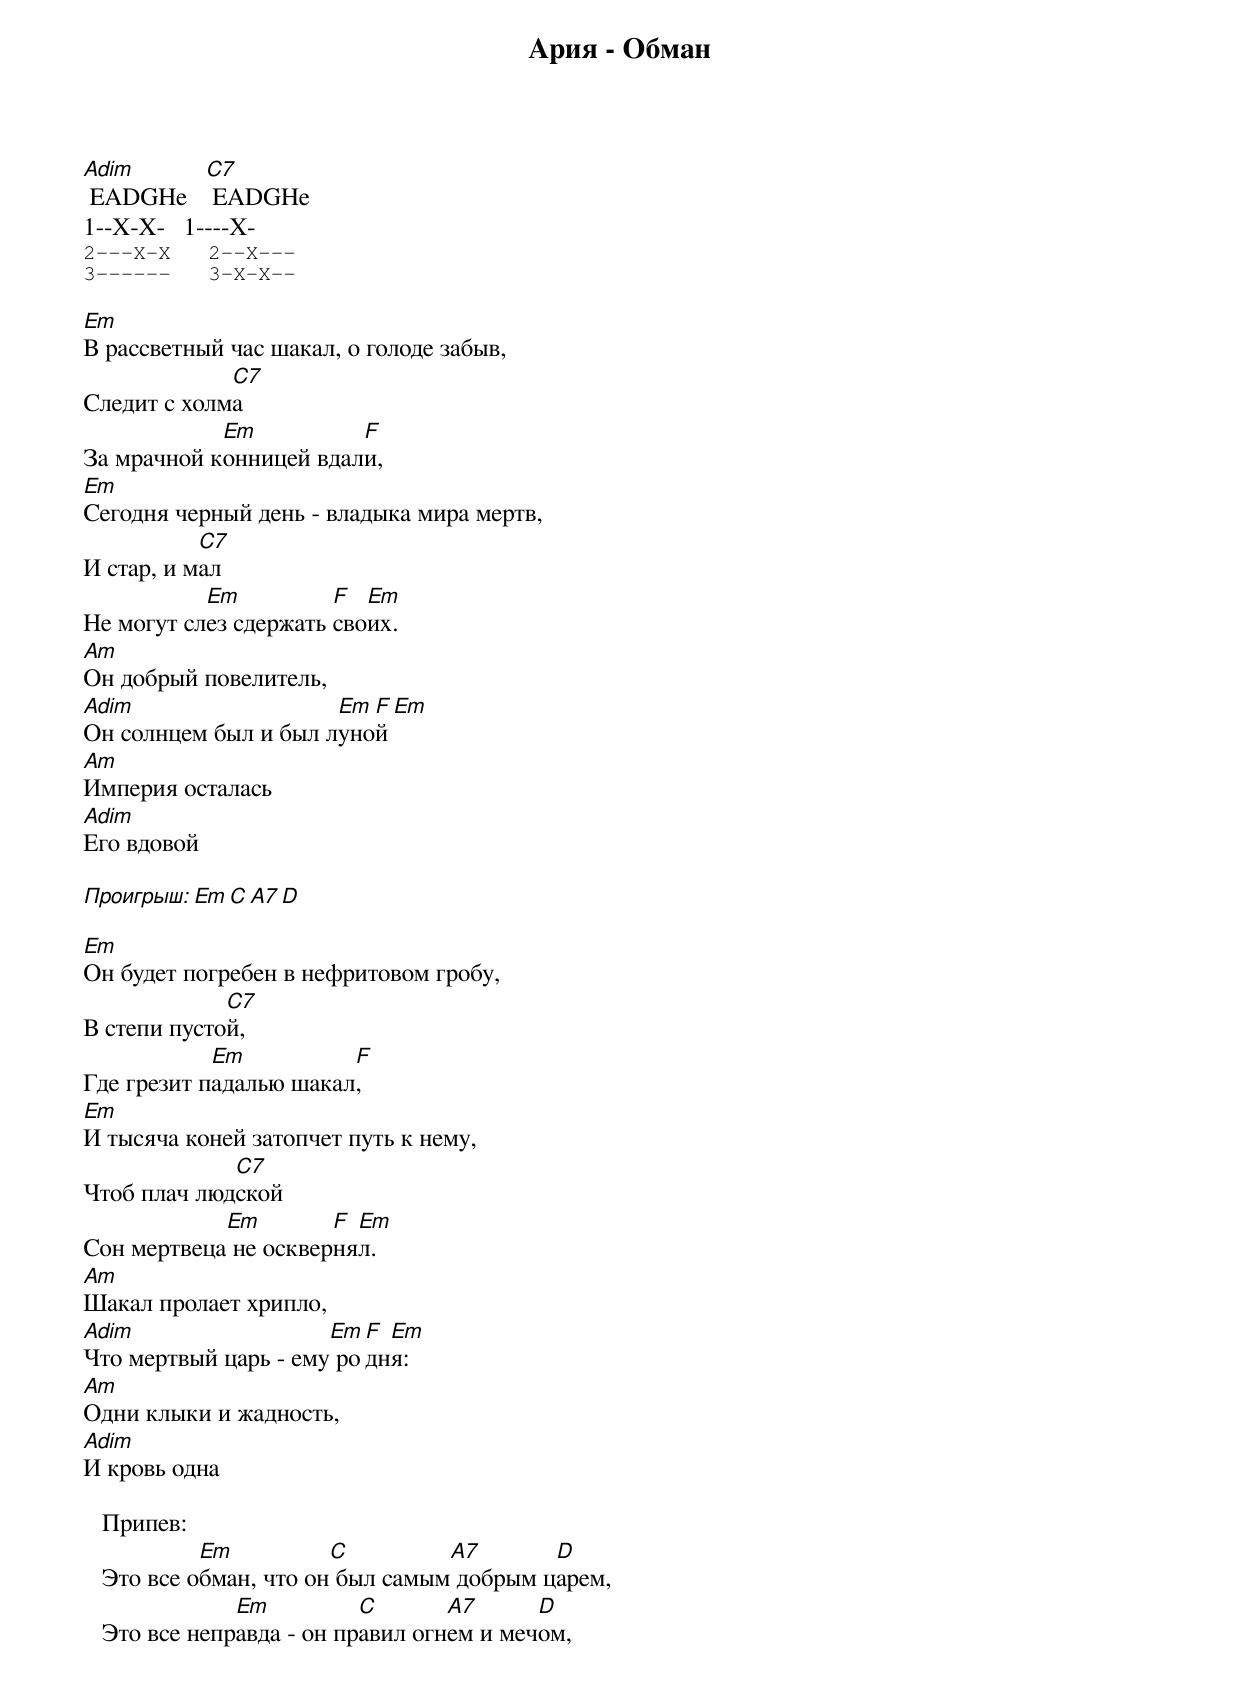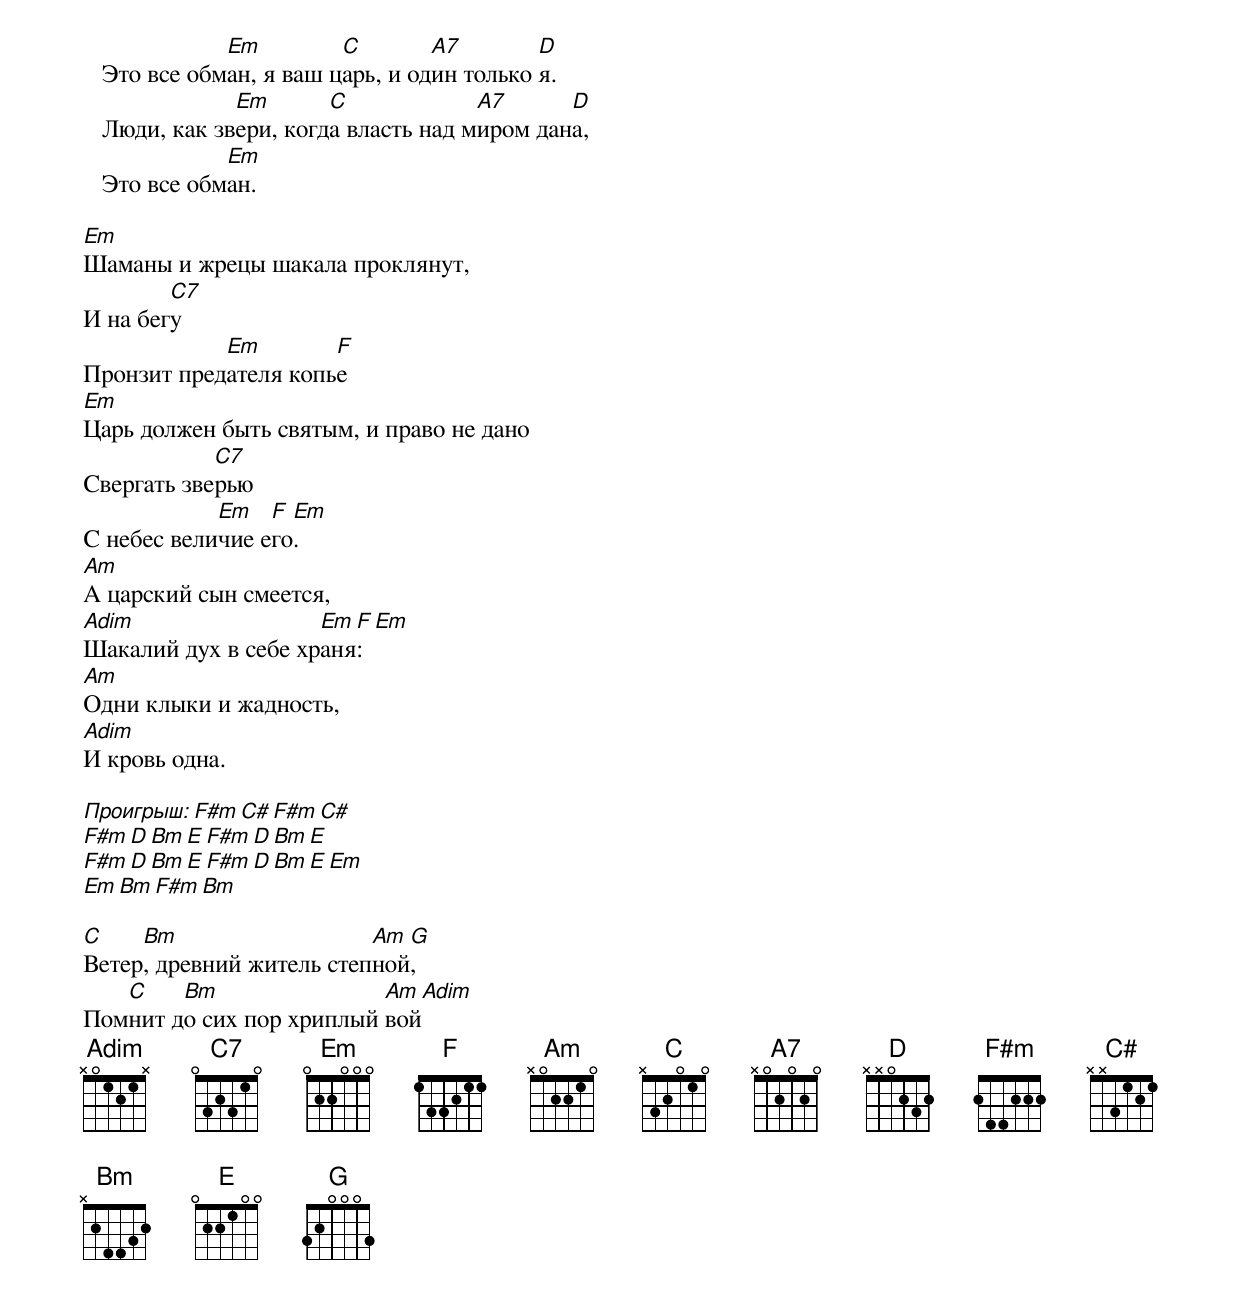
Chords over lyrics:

Ария - Обман

Adim      C7
 EADGHe    EADGHe
1--X-X-   1----X-
2---X-X   2--X---
3------   3-X-X--

Em
В рассветный час шакал, о голоде забыв,
             C7
Следит с холма
            Em          F
За мрачной конницей вдали,
Em
Сегодня черный день - владыка мира мертв,
           C7
И стар, и мал
           Em          F  Em
Не могут слез сдержать своих.
Am
Он добрый повелитель,
Adim                  Em F Em
Он солнцем был и был луной
Am
Империя осталась
Adim
Его вдовой

Проигрыш: Em C A7 D

Em
Он будет погребен в нефритовом гробу,
             C7
В степи пустой,
            Em          F
Где грезит падалью шакал,
Em
И тысяча коней затопчет путь к нему,
             C7
Чтоб плач людской
            Em        F Em
Сон мертвеца не осквернял.
Am
Шакал пролает хрипло,
Adim                  Em F Em
Что мертвый царь - ему родня:
Am
Одни клыки и жадность,
Adim
И кровь одна

   Припев:
            Em          C         A7       D
   Это все обман, что он был самым добрым царем,
               Em          C       A7      D
   Это все неправда - он правил огнем и мечом,
              Em         C        A7        D
   Это все обман, я ваш царь, и один только я.
               Em       C             A7      D
   Люди, как звери, когда власть над миром дана,
              Em
   Это все обман.

Em
Шаманы и жрецы шакала проклянут,
        C7
И на бегу
            Em        F
Пронзит предателя копье
Em
Царь должен быть святым, и право не дано
            C7
Свергать зверью
            Em   F Em
С небес величие его.
Am
А царский сын смеется,
Adim                 Em F Em
Шакалий дух в себе храня:
Am
Одни клыки и жадность,
Adim
И кровь одна.

Проигрыш: F#m C# F#m C#
          F#m D Bm E F#m D Bm E
          F#m D Bm E F#m D Bm E Em
          Em Bm F#m Bm

C    Bm                   Am G
Ветер, древний житель степной,
   C    Bm                Am Adim
Помнит до сих пор хриплый вой
